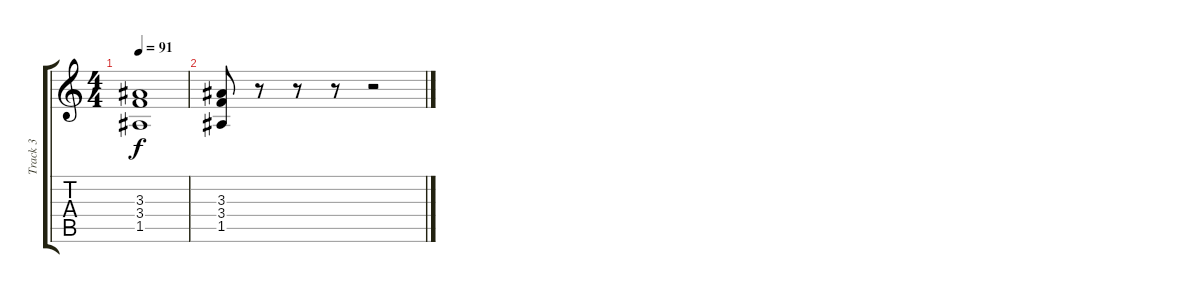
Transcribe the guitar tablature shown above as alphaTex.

\track ("Track 3" "Track 3") {instrument overdrivenguitar}
\staff {score tabs}
\tuning (E4 B3 G3 D3 A2 E2) {hide}
\ts (4 4)
\tempo 91
\clef g2
\ks c
(3.3 3.4 1.5).1{dy f} |
(3.3 3.4 1.5).8 r.8 r.8 r.8 r.2
